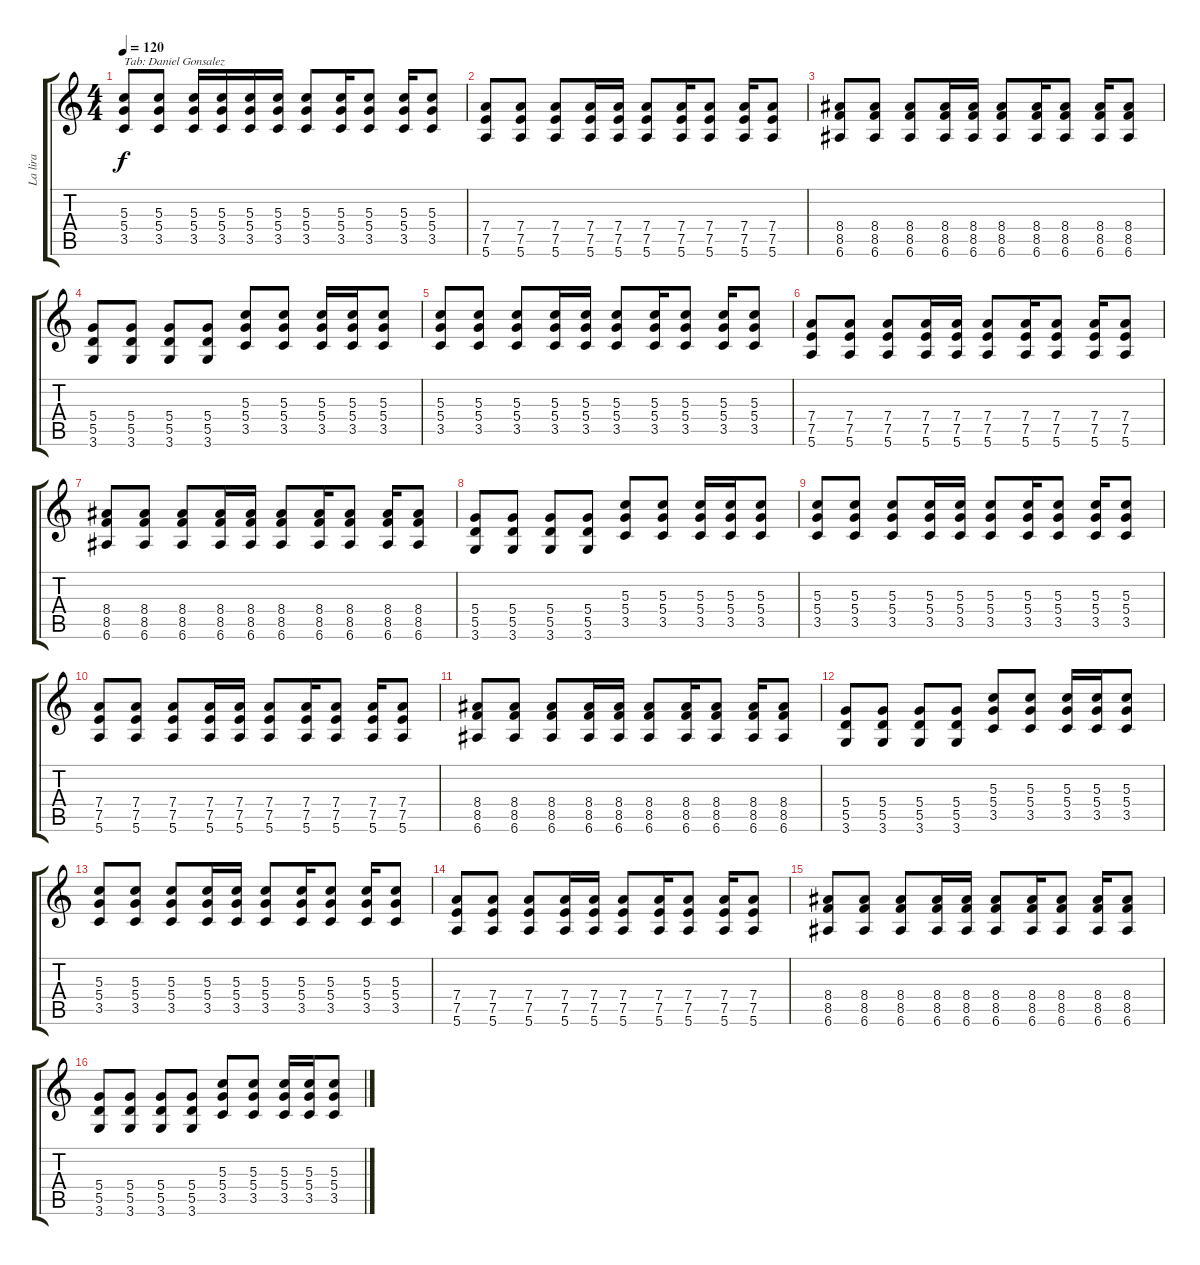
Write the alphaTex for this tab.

\track ("La lira" "La lira") {instrument overdrivenguitar}
\staff {score tabs}
\tuning (E4 B3 G3 D3 A2 E2) {hide}
\ts (4 4)
\tempo 120
\clef g2
\ks c
(5.3 5.4 3.5).8{txt "Tab: Daniel Gonsalez" dy f instrument overdrivenguitar} (5.3 5.4 3.5).8 (5.3 5.4 3.5).16 (5.3 5.4 3.5).16 (5.3 5.4 3.5).16 (5.3 5.4 3.5).16 (5.3 5.4 3.5).8 (5.3 5.4 3.5).16 (5.3 5.4 3.5).8 (5.3 5.4 3.5).16 (5.3 5.4 3.5).8 |
(7.4 7.5 5.6).8 (7.4 7.5 5.6).8 (7.4 7.5 5.6).8 (7.4 7.5 5.6).16 (7.4 7.5 5.6).16 (7.4 7.5 5.6).8 (7.4 7.5 5.6).16 (7.4 7.5 5.6).8 (7.4 7.5 5.6).16 (7.4 7.5 5.6).8 |
(8.4 8.5 6.6).8 (8.4 8.5 6.6).8 (8.4 8.5 6.6).8 (8.4 8.5 6.6).16 (8.4 8.5 6.6).16 (8.4 8.5 6.6).8 (8.4 8.5 6.6).16 (8.4 8.5 6.6).8 (8.4 8.5 6.6).16 (8.4 8.5 6.6).8 |
(5.4 5.5 3.6).8 (5.4 5.5 3.6).8 (5.4 5.5 3.6).8 (5.4 5.5 3.6).8 (5.3 5.4 3.5).8 (5.3 5.4 3.5).8 (5.3 5.4 3.5).16 (5.3 5.4 3.5).16 (5.3 5.4 3.5).8 |
(5.3 5.4 3.5).8 (5.3 5.4 3.5).8 (5.3 5.4 3.5).8 (5.3 5.4 3.5).16 (5.3 5.4 3.5).16 (5.3 5.4 3.5).8 (5.3 5.4 3.5).16 (5.3 5.4 3.5).8 (5.3 5.4 3.5).16 (5.3 5.4 3.5).8 |
(7.4 7.5 5.6).8 (7.4 7.5 5.6).8 (7.4 7.5 5.6).8 (7.4 7.5 5.6).16 (7.4 7.5 5.6).16 (7.4 7.5 5.6).8 (7.4 7.5 5.6).16 (7.4 7.5 5.6).8 (7.4 7.5 5.6).16 (7.4 7.5 5.6).8 |
(8.4 8.5 6.6).8 (8.4 8.5 6.6).8 (8.4 8.5 6.6).8 (8.4 8.5 6.6).16 (8.4 8.5 6.6).16 (8.4 8.5 6.6).8 (8.4 8.5 6.6).16 (8.4 8.5 6.6).8 (8.4 8.5 6.6).16 (8.4 8.5 6.6).8 |
(5.4 5.5 3.6).8 (5.4 5.5 3.6).8 (5.4 5.5 3.6).8 (5.4 5.5 3.6).8 (5.3 5.4 3.5).8 (5.3 5.4 3.5).8 (5.3 5.4 3.5).16 (5.3 5.4 3.5).16 (5.3 5.4 3.5).8 |
(5.3 5.4 3.5).8 (5.3 5.4 3.5).8 (5.3 5.4 3.5).8 (5.3 5.4 3.5).16 (5.3 5.4 3.5).16 (5.3 5.4 3.5).8 (5.3 5.4 3.5).16 (5.3 5.4 3.5).8 (5.3 5.4 3.5).16 (5.3 5.4 3.5).8 |
(7.4 7.5 5.6).8 (7.4 7.5 5.6).8 (7.4 7.5 5.6).8 (7.4 7.5 5.6).16 (7.4 7.5 5.6).16 (7.4 7.5 5.6).8 (7.4 7.5 5.6).16 (7.4 7.5 5.6).8 (7.4 7.5 5.6).16 (7.4 7.5 5.6).8 |
(8.4 8.5 6.6).8 (8.4 8.5 6.6).8 (8.4 8.5 6.6).8 (8.4 8.5 6.6).16 (8.4 8.5 6.6).16 (8.4 8.5 6.6).8 (8.4 8.5 6.6).16 (8.4 8.5 6.6).8 (8.4 8.5 6.6).16 (8.4 8.5 6.6).8 |
(5.4 5.5 3.6).8 (5.4 5.5 3.6).8 (5.4 5.5 3.6).8 (5.4 5.5 3.6).8 (5.3 5.4 3.5).8 (5.3 5.4 3.5).8 (5.3 5.4 3.5).16 (5.3 5.4 3.5).16 (5.3 5.4 3.5).8 |
(5.3 5.4 3.5).8 (5.3 5.4 3.5).8 (5.3 5.4 3.5).8 (5.3 5.4 3.5).16 (5.3 5.4 3.5).16 (5.3 5.4 3.5).8 (5.3 5.4 3.5).16 (5.3 5.4 3.5).8 (5.3 5.4 3.5).16 (5.3 5.4 3.5).8 |
(7.4 7.5 5.6).8 (7.4 7.5 5.6).8 (7.4 7.5 5.6).8 (7.4 7.5 5.6).16 (7.4 7.5 5.6).16 (7.4 7.5 5.6).8 (7.4 7.5 5.6).16 (7.4 7.5 5.6).8 (7.4 7.5 5.6).16 (7.4 7.5 5.6).8 |
(8.4 8.5 6.6).8 (8.4 8.5 6.6).8 (8.4 8.5 6.6).8 (8.4 8.5 6.6).16 (8.4 8.5 6.6).16 (8.4 8.5 6.6).8 (8.4 8.5 6.6).16 (8.4 8.5 6.6).8 (8.4 8.5 6.6).16 (8.4 8.5 6.6).8 |
(5.4 5.5 3.6).8 (5.4 5.5 3.6).8 (5.4 5.5 3.6).8 (5.4 5.5 3.6).8 (5.3 5.4 3.5).8 (5.3 5.4 3.5).8 (5.3 5.4 3.5).16 (5.3 5.4 3.5).16 (5.3 5.4 3.5).8
